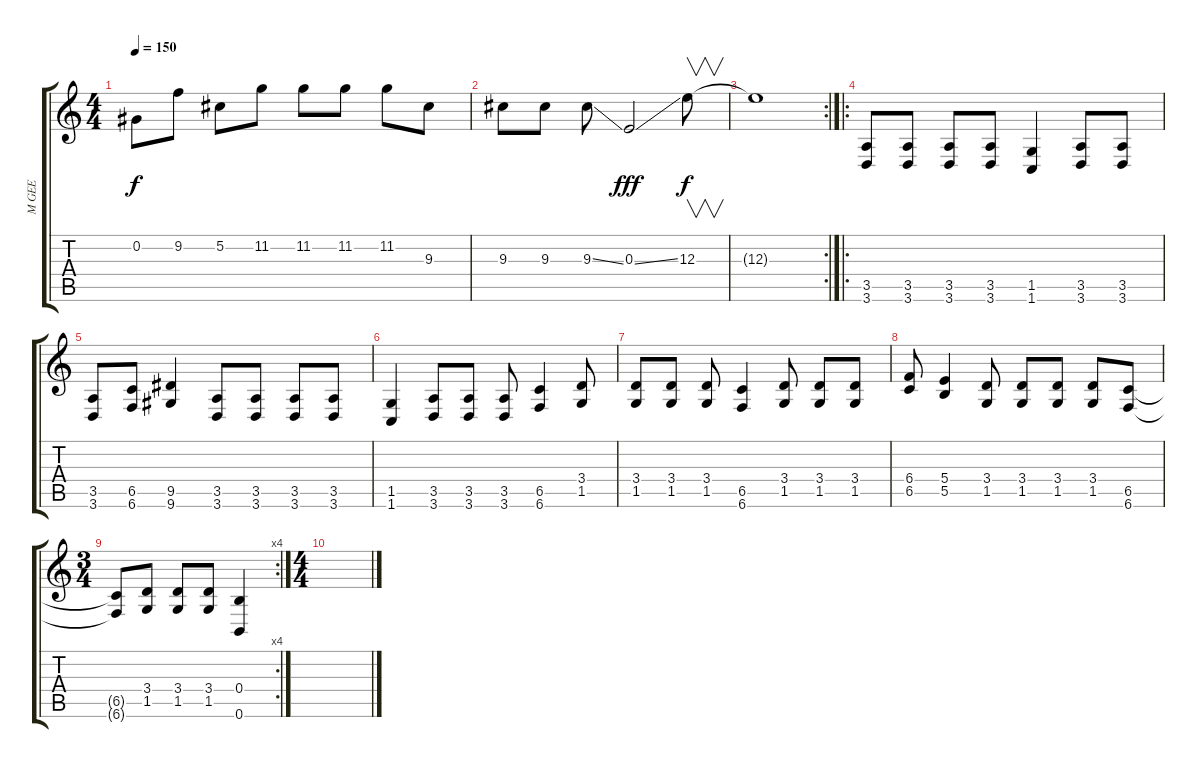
\track ("M GEE" "M GEE") {instrument distortionguitar}
\staff {score tabs}
\tuning (Db4 Ab3 E3 B2 Gb2 B1) {hide}
\ts (4 4)
\tempo 150
\clef g2
\ks c
0.2.8{dy f} 9.2.8 5.2.8 11.2.8 11.2.8 11.2.8 11.2.8 9.3.8 |
9.3.8 9.3.8 9.3{ss}.8 0.3{ss}.2{dy fff} 12.3.8{v dy f} |
\rc 2
12.3{t}.1 |
\ro
(3.5 3.6).8 (3.5 3.6).8 (3.5 3.6).8 (3.5 3.6).8 (1.5 1.6).4 (3.5 3.6).8 (3.5 3.6).8 |
(3.5 3.6).8 (6.5 6.6).8 (9.5 9.6).4 (3.5 3.6).8 (3.5 3.6).8 (3.5 3.6).8 (3.5 3.6).8 |
(1.5 1.6).4 (3.5 3.6).8 (3.5 3.6).8 (3.5 3.6).8 (6.5 6.6).4 (3.4 1.5).8 |
(3.4 1.5).8 (3.4 1.5).8 (3.4 1.5).8 (6.5 6.6).4 (3.4 1.5).8 (3.4 1.5).8 (3.4 1.5).8 |
(6.4 6.5).8 (5.4 5.5).4 (3.4 1.5).8 (3.4 1.5).8 (3.4 1.5).8 (3.4 1.5).8 (6.5 6.6).8 |
\rc 4
\ts (3 4)
(6.5{t} 6.6{t}).8 (3.4 1.5).8 (3.4 1.5).8 (3.4 1.5).8 (0.4 0.6).4 |
\ts (4 4)
